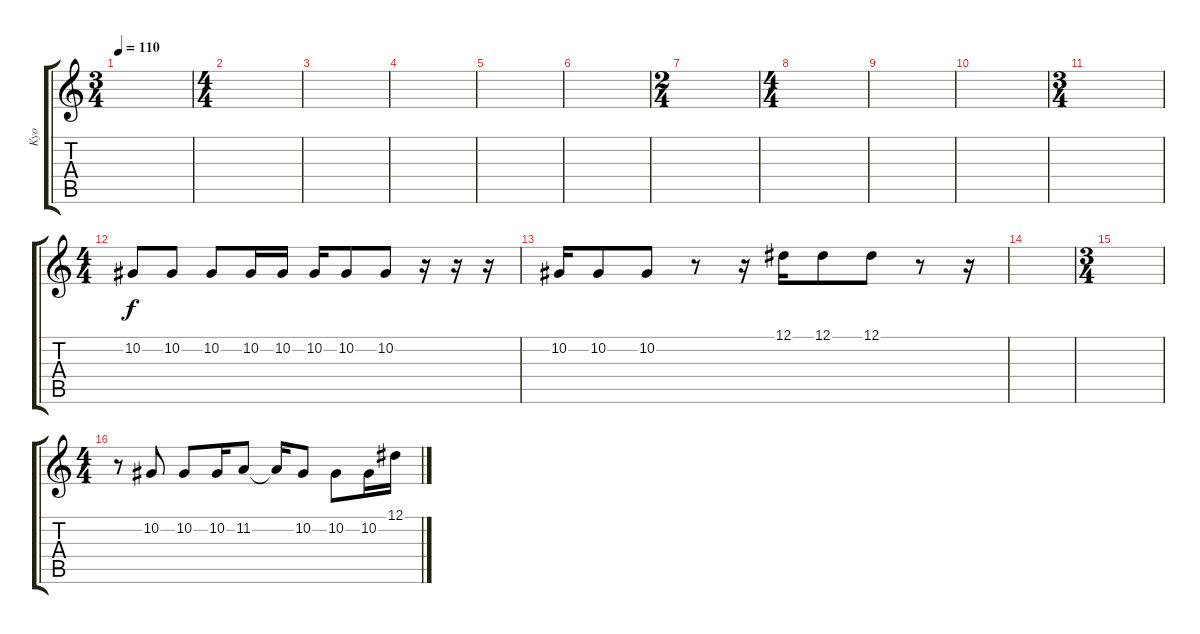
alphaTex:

\track ("Kyo" "Kyo") {instrument cello}
\staff {score tabs}
\tuning (Eb4 Bb3 Gb3 Db3 Ab2 Db2) {hide}
\ts (3 4)
\tempo 110
\clef g2
\ks c
|
\ts (4 4)
|
|
|
|
|
\ts (2 4)
|
\ts (4 4)
|
|
|
\ts (3 4)
|
\ts (4 4)
10.2.8 10.2.8 10.2.8 10.2.16 10.2.16 10.2.16 10.2.8 10.2.8 r.16 r.16 r.16 |
10.2.16 10.2.8 10.2.8 r.8 r.16 12.1.16 12.1.8 12.1.8 r.8 r.16 |
|
\ts (3 4)
|
\ts (4 4)
r.8 10.2.8 10.2.8 10.2.16 11.2.8 11.2{t}.16 10.2.8 10.2.8 10.2.16 12.1.16
